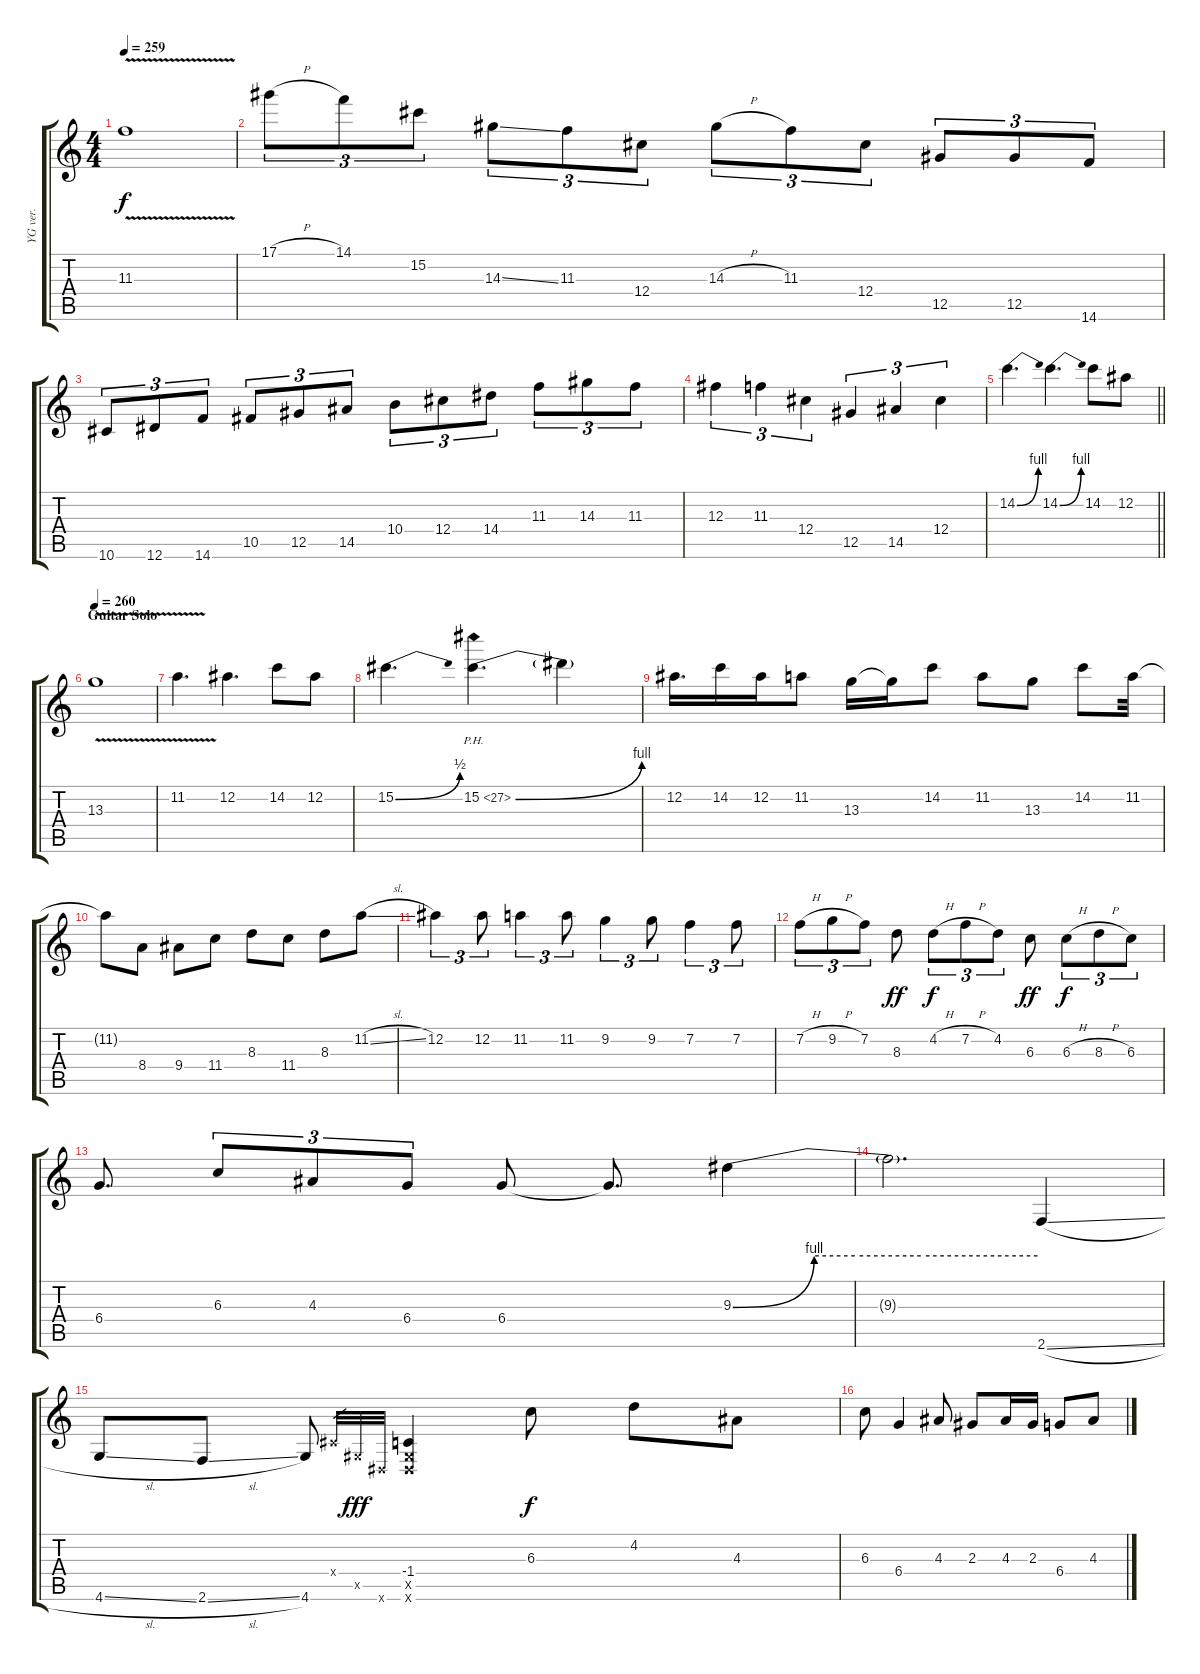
\track ("YG ver." "YG ver.") {mute instrument overdrivenguitar}
\staff {score tabs}
\tuning (Eb4 Bb3 Gb3 Db3 Ab2 Eb2) {hide}
\ts (4 4)
\tempo 259
\clef g2
\ks c
11.3{v t}.1{dy f} |
17.1{h}.8{tu (3 2)} 14.1.8{tu (3 2)} 15.2.8{tu (3 2)} 14.3{ss}.8{tu (3 2)} 11.3.8{tu (3 2)} 12.4.8{tu (3 2)} 14.3{h}.8{tu (3 2)} 11.3.8{tu (3 2)} 12.4.8{tu (3 2)} 12.5.8{tu (3 2)} 12.5.8{tu (3 2)} 14.6.8{tu (3 2)} |
10.6.8{tu (3 2)} 12.6.8{tu (3 2)} 14.6.8{tu (3 2)} 10.5.8{tu (3 2)} 12.5.8{tu (3 2)} 14.5.8{tu (3 2)} 10.4.8{tu (3 2)} 12.4.8{tu (3 2)} 14.4.8{tu (3 2)} 11.3.8{tu (3 2)} 14.3.8{tu (3 2)} 11.3.8{tu (3 2)} |
12.3.4{tu (3 2)} 11.3.4{tu (3 2)} 12.4.4{tu (3 2)} 12.5.4{tu (3 2)} 14.5.4{tu (3 2)} 12.4.4{tu (3 2)} |
\barLineRight lightlight
14.2{be (bend 0 0 60 4)}.4{d} 14.2{be (bend 0 0 60 4)}.4{d} 14.2.8 12.2.8 |
\section ("" "Guitar Solo")
\tempo 260
13.3{v}.1 |
11.2{v}.4{d} 12.2.4{d} 14.2.8 12.2.8 |
15.2{be (bend 0 0 60 2)}.4{d} 15.2{be (bend 0 0 60 4) ph 12}.4{d} 15.2{t}.4 |
12.2.16{d} 14.2.16 12.2.16 11.2.8 13.3.16 13.3{t}.16 14.2.8 11.2.8 13.3.8 14.2.8 11.2.32 |
11.2{t}.8 8.4.8 9.4.8 11.4.8 8.3.8 11.4.8 8.3.8 11.2{sl}.8 |
12.2.4{tu (3 2)} 12.2.8{tu (3 2)} 11.2.4{tu (3 2)} 11.2.8{tu (3 2)} 9.2.4{tu (3 2)} 9.2.8{tu (3 2)} 7.2.4{tu (3 2)} 7.2.8{tu (3 2)} |
7.2{h}.8{tu (3 2)} 9.2{h}.8{tu (3 2)} 7.2.8{tu (3 2)} 8.3.8{dy ff} 4.2{h}.8{tu (3 2) dy f} 7.2{h}.8{tu (3 2)} 4.2.8{tu (3 2)} 6.3.8{dy ff} 6.3{h}.8{tu (3 2) dy f} 8.3{h}.8{tu (3 2)} 6.3.8{tu (3 2)} |
6.4.8{d} 6.3.8{tu (3 2)} 4.3.8{tu (3 2)} 6.4.8{tu (3 2)} 6.4.8 6.4{t}.8{d} 9.3{be (custom 0 0 16 4 24 4 37 4 60 4)}.4 |
9.3{t}.2{d} 2.6{sl}.4 |
4.6{sl}.8 2.6{sl}.8 4.6.8 0.4{x}.32{gr} 0.5{x}.32{gr dy fff} 0.6{x}.32{gr} (-1.4 0.5{x} 0.6{x}).4 6.3.8{dy f} 4.2.8 4.3.8 |
6.3.8 6.4.4 4.3.8 2.3.8 4.3.16 2.3.16 6.4.8 4.3.8
